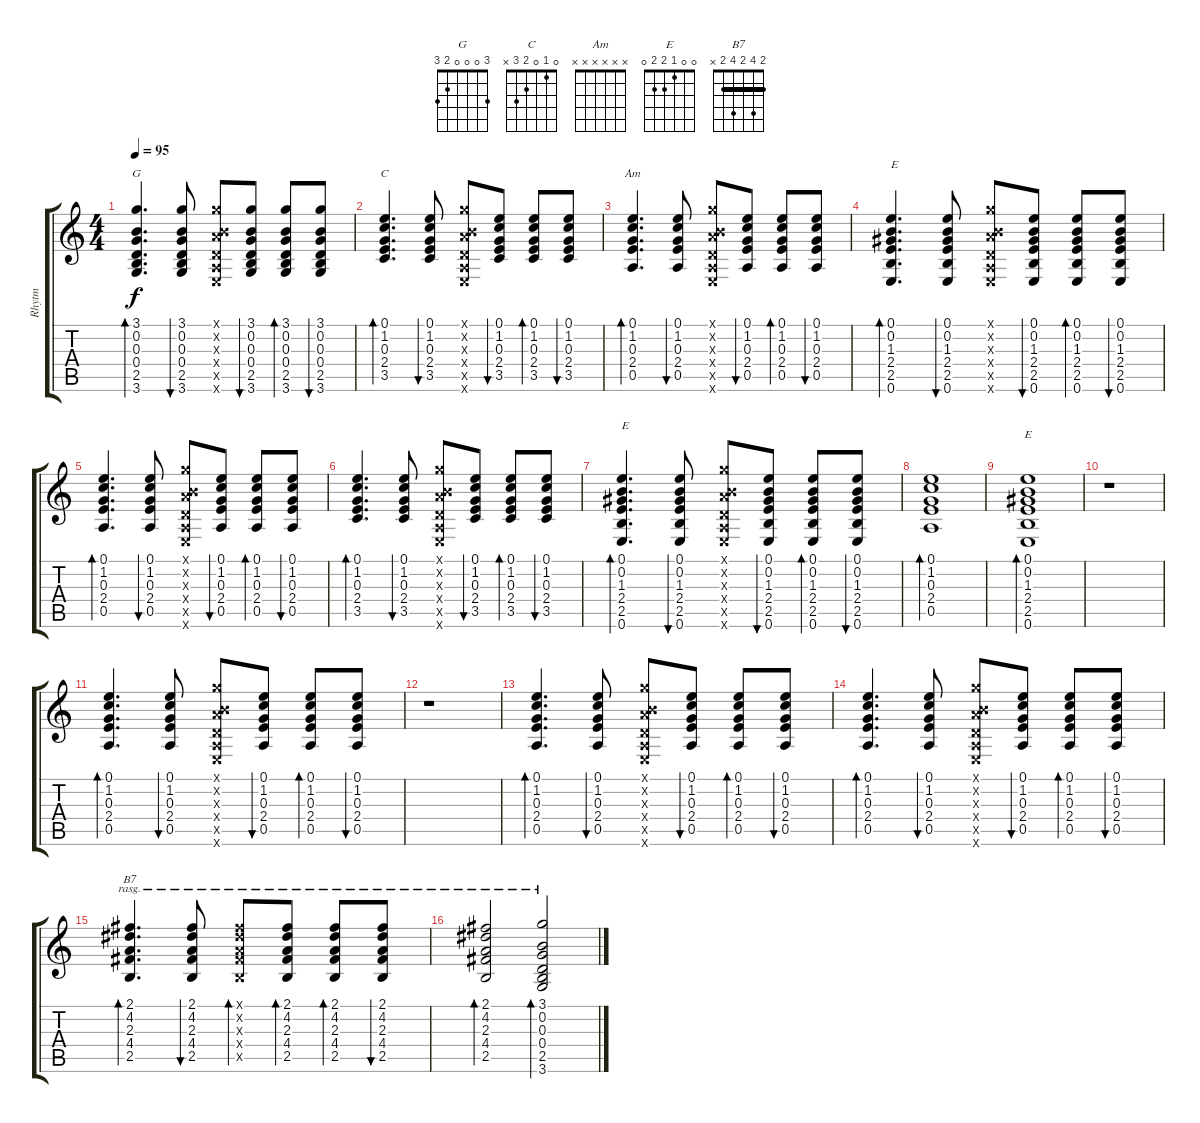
\track ("Rhytm" "Rhytm") {instrument acousticguitarnylon}
\staff {score tabs}
\tuning (E4 B3 G3 D3 A2 E2) {hide}
\chord ("G" 3 0 0 0 2 3)
\chord ("C" 0 1 0 2 3 x)
\chord ("Am" x x x x x x)
\chord ("E" 0 0 1 2 2 0)
\chord ("B7" 2 4 2 4 2 x) {barre 2}
\ts (4 4)
\tempo 95
\clef g2
\ks aminor
(3.1 0.2 0.3 0.4 2.5 3.6).4{d bd 60 ch "G" dy f} (3.1 0.2 0.3 0.4 2.5 3.6).8{bu 60} (3.1{x} 0.2{x} 2.3{x} 0.4{x} 0.5{x} 0.6{x}).8 (3.1 0.2 0.3 0.4 2.5 3.6).8{bu 60} (3.1 0.2 0.3 0.4 2.5 3.6).8{bd 60} (3.1 0.2 0.3 0.4 2.5 3.6).8{bu 60} |
(0.1 1.2 0.3 2.4 3.5).4{d bd 60 ch "C"} (0.1 1.2 0.3 2.4 3.5).8{bu 60} (3.1{x} 0.2{x} 2.3{x} 0.4{x} 0.5{x} 0.6{x}).8 (0.1 1.2 0.3 2.4 3.5).8{bu 60} (0.1 1.2 0.3 2.4 3.5).8{bd 60} (0.1 1.2 0.3 2.4 3.5).8{bu 60} |
(0.1 1.2 0.3 2.4 0.5).4{d bd 60 ch "Am"} (0.1 1.2 0.3 2.4 0.5).8{bu 60} (3.1{x} 0.2{x} 2.3{x} 0.4{x} 0.5{x} 0.6{x}).8 (0.1 1.2 0.3 2.4 0.5).8{bu 60} (0.1 1.2 0.3 2.4 0.5).8{bd 60} (0.1 1.2 0.3 2.4 0.5).8{bu 60} |
(0.1 0.2 1.3 2.4 2.5 0.6).4{d bd 60 txt "E"} (0.1 0.2 1.3 2.4 2.5 0.6).8{bu 60} (3.1{x} 0.2{x} 2.3{x} 0.4{x} 0.5{x} 0.6{x}).8 (0.1 0.2 1.3 2.4 2.5 0.6).8{bu 60} (0.1 0.2 1.3 2.4 2.5 0.6).8{bd 60} (0.1 0.2 1.3 2.4 2.5 0.6).8{bu 60} |
(0.1 1.2 0.3 2.4 0.5).4{d bd 60} (0.1 1.2 0.3 2.4 0.5).8{bu 60} (3.1{x} 0.2{x} 2.3{x} 0.4{x} 0.5{x} 0.6{x}).8 (0.1 1.2 0.3 2.4 0.5).8{bu 60} (0.1 1.2 0.3 2.4 0.5).8{bd 60} (0.1 1.2 0.3 2.4 0.5).8{bu 60} |
(0.1 1.2 0.3 2.4 3.5).4{d bd 60} (0.1 1.2 0.3 2.4 3.5).8{bu 60} (3.1{x} 0.2{x} 2.3{x} 0.4{x} 0.5{x} 0.6{x}).8 (0.1 1.2 0.3 2.4 3.5).8{bu 60} (0.1 1.2 0.3 2.4 3.5).8{bd 60} (0.1 1.2 0.3 2.4 3.5).8{bu 60} |
(0.1 0.2 1.3 2.4 2.5 0.6).4{d bd 60 txt "E"} (0.1 0.2 1.3 2.4 2.5 0.6).8{bu 60} (3.1{x} 0.2{x} 2.3{x} 0.4{x} 0.5{x} 0.6{x}).8 (0.1 0.2 1.3 2.4 2.5 0.6).8{bu 60} (0.1 0.2 1.3 2.4 2.5 0.6).8{bd 60} (0.1 0.2 1.3 2.4 2.5 0.6).8{bu 60} |
(0.1 1.2 0.3 2.4 0.5).1{bd 240} |
(0.1 0.2 1.3 2.4 2.5 0.6).1{bd 120 ch "E"} |
r.1 |
(0.1 1.2 0.3 2.4 0.5).4{d bd 60} (0.1 1.2 0.3 2.4 0.5).8{bu 60} (3.1{x} 0.2{x} 2.3{x} 0.4{x} 0.5{x} 0.6{x}).8 (0.1 1.2 0.3 2.4 0.5).8{bu 60} (0.1 1.2 0.3 2.4 0.5).8{bd 60} (0.1 1.2 0.3 2.4 0.5).8{bu 60} |
r.1 |
(0.1 1.2 0.3 2.4 0.5).4{d bd 60} (0.1 1.2 0.3 2.4 0.5).8{bu 60} (3.1{x} 0.2{x} 2.3{x} 0.4{x} 0.5{x} 0.6{x}).8 (0.1 1.2 0.3 2.4 0.5).8{bu 60} (0.1 1.2 0.3 2.4 0.5).8{bd 60} (0.1 1.2 0.3 2.4 0.5).8{bu 60} |
(0.1 1.2 0.3 2.4 0.5).4{d bd 60} (0.1 1.2 0.3 2.4 0.5).8{bu 60} (3.1{x} 0.2{x} 2.3{x} 0.4{x} 0.5{x} 0.6{x}).8 (0.1 1.2 0.3 2.4 0.5).8{bu 60} (0.1 1.2 0.3 2.4 0.5).8{bd 60} (0.1 1.2 0.3 2.4 0.5).8{bu 60} |
(2.1 4.2 2.3 4.4 2.5).4{d bd 30 ch "B7" rasg ii} (2.1 4.2 2.3 4.4 2.5).8{bu 30 rasg ii} (2.1{x} 4.2{x} 2.3{x} 4.4{x} 2.5{x}).8{bd 30 rasg ii} (2.1 4.2 2.3 4.4 2.5).8{bd 30 rasg ii} (2.1 4.2 2.3 4.4 2.5).8{bd 30 rasg ii} (2.1 4.2 2.3 4.4 2.5).8{bu 30 rasg ii} |
(2.1 4.2 2.3 4.4 2.5).2{bd 120 rasg ii} (3.1 0.2 0.3 0.4 2.5 3.6).2{bd 120 rasg ii}
